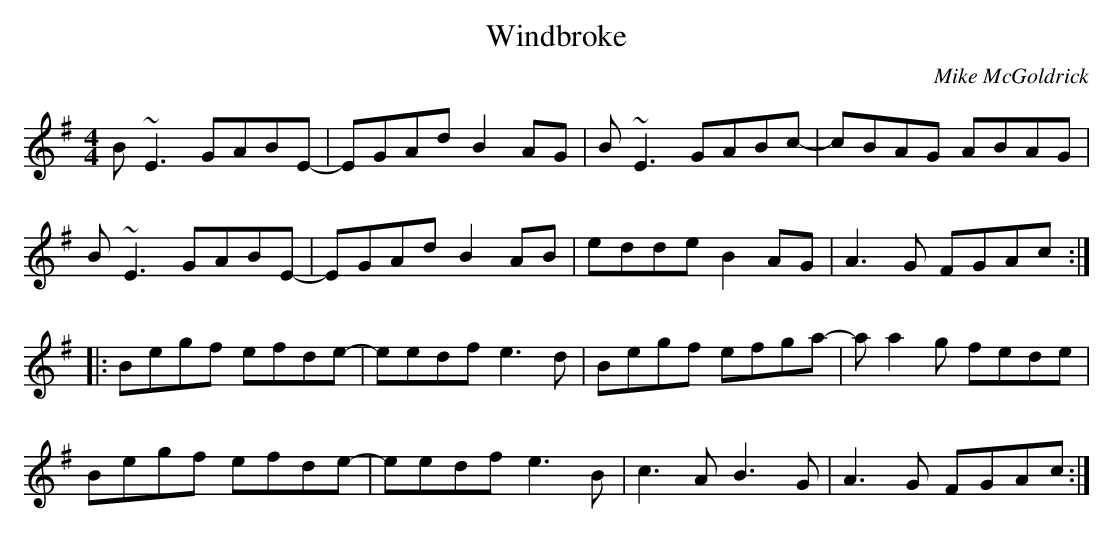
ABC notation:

X:1
T:Windbroke
M:4/4
L:1/8
C:Mike McGoldrick
K:EMin
B~E3 GABE- | EGAd B2AG | B~E3 GABc- | cBAG ABAG |
!B~E3 GABE- | EGAd B2AB | edde B2AG | A3G FGAc ::
!Begf efde- | eedf e3d | Begf efga- | aa2g fede |
!Begf efde- | eedf e3B | c3A B3G | A3G FGAc :|
